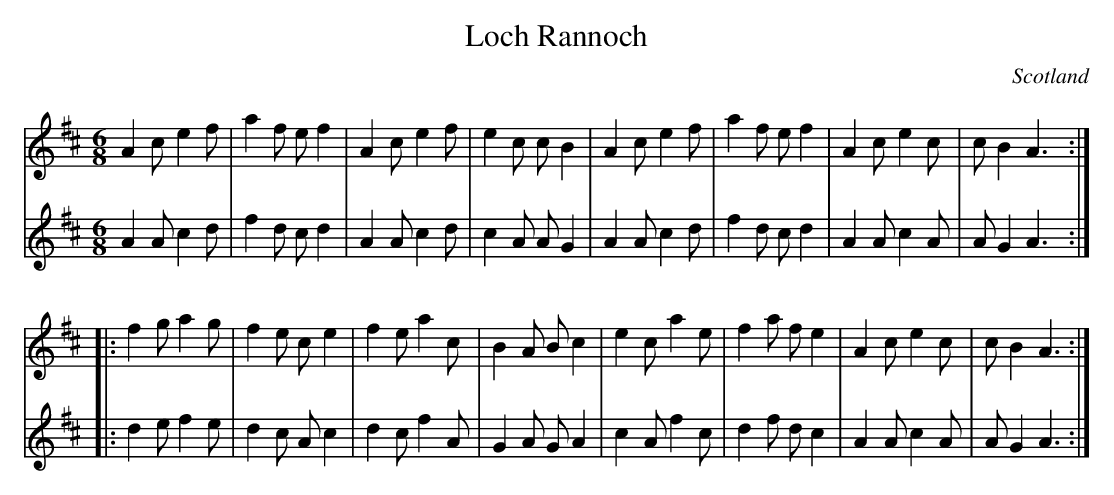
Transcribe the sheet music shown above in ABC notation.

X:1
T:Loch Rannoch
M:6/8
O:Scotland
K:A mixolydian
V:1
A2c e2f|a2f ef2|A2c e2f|e2c cB2|\
A2c e2f|a2f ef2|A2c e2c|cB2 A3::
f2g a2g|f2e ce2|f2e a2c|B2A Bc2|\
e2c a2e|f2a fe2|A2c e2c|cB2 A3:|
V:2
A2A c2d|f2d cd2|A2A c2d|c2A AG2|\
A2A c2d|f2d cd2|A2A c2A|AG2 A3::
d2e f2e|d2c Ac2|d2c f2A|G2A GA2|\
c2A f2c|d2f dc2|A2A c2A|AG2 A3:|
